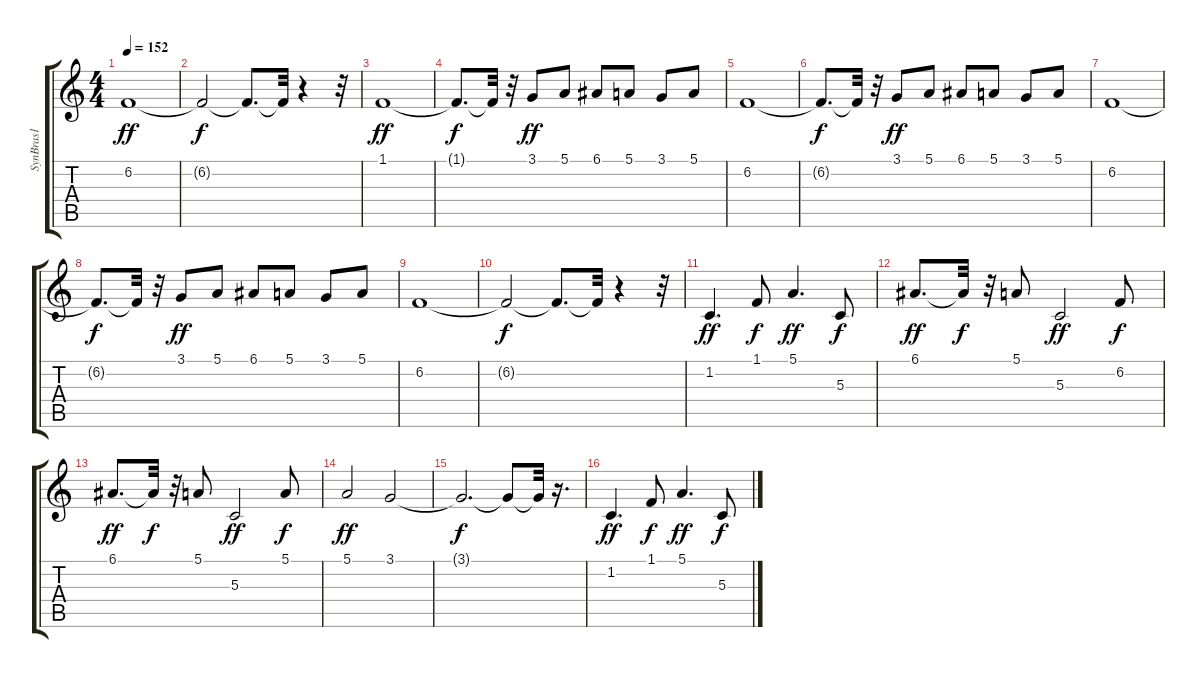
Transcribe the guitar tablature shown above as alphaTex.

\track ("SynBras1" "SynBras1") {instrument synthbrass1}
\staff {score tabs}
\tuning (E4 B3 G3 D3 A2 E2) {hide}
\ts (4 4)
\tempo 152
\clef g2
\ks c
6.2.1{dy ff} |
6.2{t}.2{dy f} 6.2{t}.8{d} 6.2{t}.32 r.4 r.32 |
1.1.1{dy ff} |
1.1{t}.8{d dy f} 1.1{t}.32 r.32 3.1.8{dy ff} 5.1.8 6.1.8 5.1.8 3.1.8 5.1.8 |
6.2.1 |
6.2{t}.8{d dy f} 6.2{t}.32 r.32 3.1.8{dy ff} 5.1.8 6.1.8 5.1.8 3.1.8 5.1.8 |
6.2.1 |
6.2{t}.8{d dy f} 6.2{t}.32 r.32 3.1.8{dy ff} 5.1.8 6.1.8 5.1.8 3.1.8 5.1.8 |
6.2.1 |
6.2{t}.2{dy f} 6.2{t}.8{d} 6.2{t}.32 r.4 r.32 |
1.2.4{d dy ff} 1.1.8{dy f} 5.1.4{d dy ff} 5.3.8{dy f} |
6.1.8{d dy ff} 6.1{t}.32{dy f} r.32 5.1.8 5.3.2{dy ff} 6.2.8{dy f} |
6.1.8{d dy ff} 6.1{t}.32{dy f} r.32 5.1.8 5.3.2{dy ff} 5.1.8{dy f} |
5.1.2{dy ff} 3.1.2 |
3.1{t}.2{d dy f} 3.1{t}.8 3.1{t}.32 r.16{d} |
1.2.4{d dy ff} 1.1.8{dy f} 5.1.4{d dy ff} 5.3.8{dy f}
